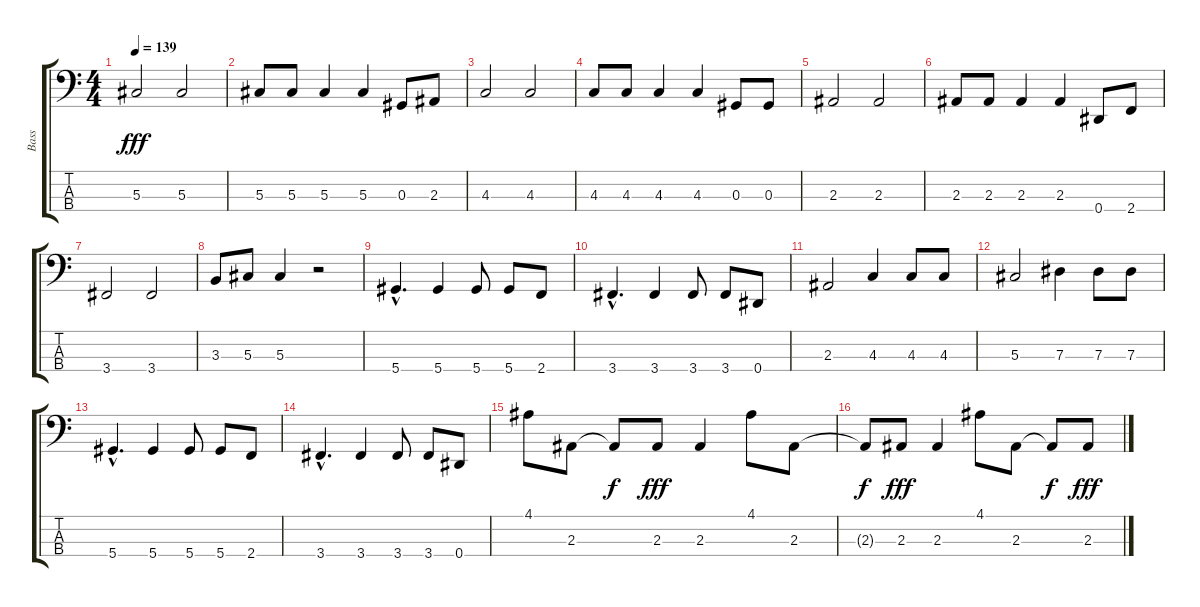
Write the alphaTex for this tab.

\track ("Bass" "Bass") {instrument electricbassfinger}
\staff {score tabs}
\tuning (Gb2 Db2 Ab1 Eb1) {hide}
\ts (4 4)
\tempo 139
\clef f4
\ks c
5.3.2{dy fff} 5.3.2 |
5.3.8 5.3.8 5.3.4 5.3.4 0.3.8 2.3.8 |
4.3.2 4.3.2 |
4.3.8 4.3.8 4.3.4 4.3.4 0.3.8 0.3.8 |
2.3.2 2.3.2 |
2.3.8 2.3.8 2.3.4 2.3.4 0.4.8 2.4.8 |
3.4.2 3.4.2 |
3.3.8 5.3.8 5.3.4 r.2 |
5.4{hac}.4{d} 5.4.4 5.4.8 5.4.8 2.4.8 |
3.4{hac}.4{d} 3.4.4 3.4.8 3.4.8 0.4.8 |
2.3.2 4.3.4 4.3.8 4.3.8 |
5.3.2 7.3.4 7.3.8 7.3.8 |
5.4{hac}.4{d} 5.4.4 5.4.8 5.4.8 2.4.8 |
3.4{hac}.4{d} 3.4.4 3.4.8 3.4.8 0.4.8 |
4.1.8 2.3.8 2.3{t}.8{dy f} 2.3.8{dy fff} 2.3.4 4.1.8 2.3.8 |
2.3{t}.8{dy f} 2.3.8{dy fff} 2.3.4 4.1.8 2.3.8 2.3{t}.8{dy f} 2.3.8{dy fff}
